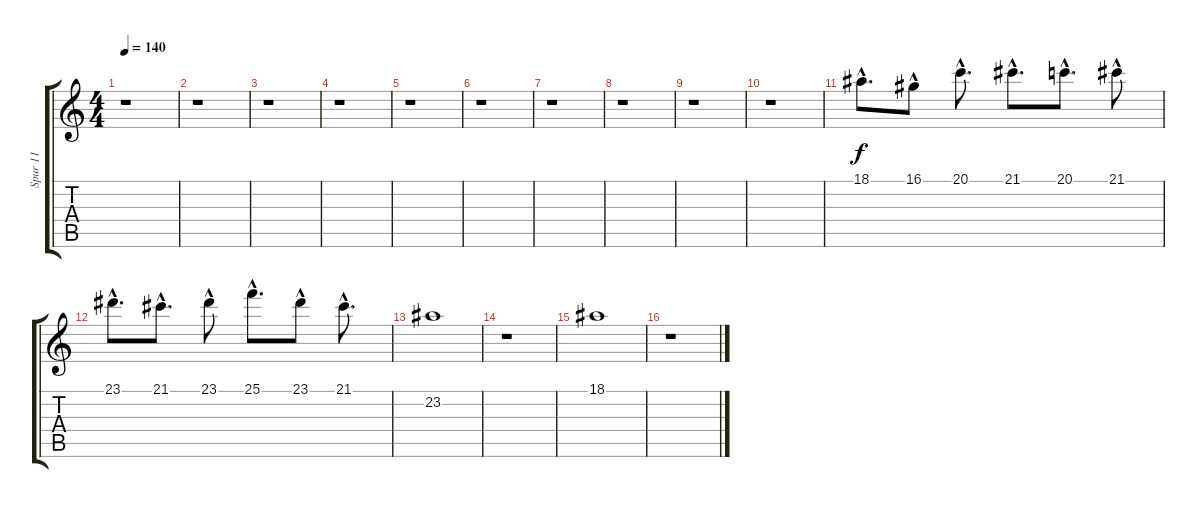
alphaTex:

\track ("Spur 11" "Spur 11") {instrument stringensemble2}
\staff {score tabs}
\tuning (E4 B3 G3 D3 A2 E2) {hide}
\ts (4 4)
\tempo 140
\clef g2
\ks c
r.1{dy f} |
r.1 |
r.1 |
r.1 |
r.1 |
r.1 |
r.1 |
r.1 |
r.1 |
r.1 |
18.1{hac}.8{d} 16.1{hac}.8 20.1{hac}.8{d} 21.1{hac}.8{d} 20.1{hac}.8{d} 21.1{hac}.8 |
23.1{hac}.8{d} 21.1{hac}.8{d} 23.1{hac}.8 25.1{hac}.8{d} 23.1{hac}.8 21.1{hac}.8{d} |
23.2.1 |
r.1 |
18.1.1 |
r.1
